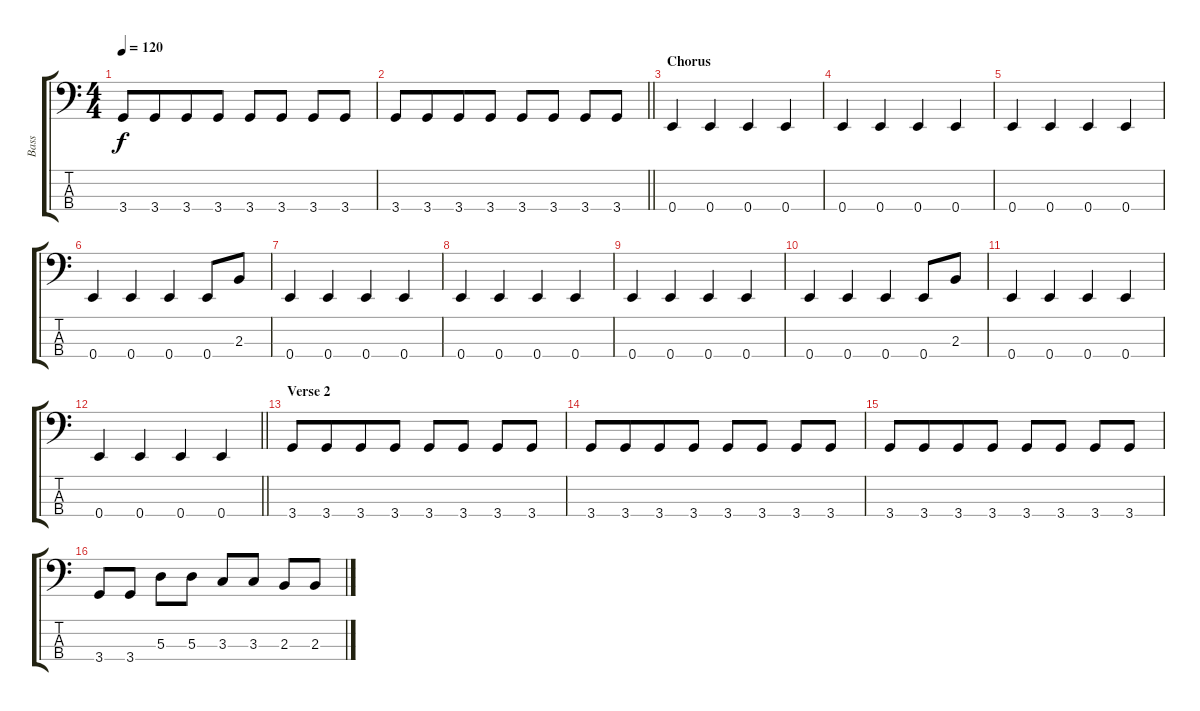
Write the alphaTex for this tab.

\track ("Bass" "Bass") {instrument electricbassfinger}
\staff {score tabs}
\tuning (G2 D2 A1 E1) {hide}
\ts (4 4)
\tempo 120
\clef f4
\ks c
3.4.8{dy f} 3.4.8{beam merge} 3.4.8 3.4.8 3.4.8 3.4.8 3.4.8 3.4.8 |
\barLineRight lightlight
3.4.8 3.4.8{beam merge} 3.4.8 3.4.8 3.4.8 3.4.8 3.4.8 3.4.8 |
\section ("" "Chorus")
0.4.4 0.4.4 0.4.4 0.4.4 |
0.4.4 0.4.4 0.4.4 0.4.4 |
0.4.4 0.4.4 0.4.4 0.4.4 |
0.4.4 0.4.4 0.4.4 0.4.8 2.3.8 |
0.4.4 0.4.4 0.4.4 0.4.4 |
0.4.4 0.4.4 0.4.4 0.4.4 |
0.4.4 0.4.4 0.4.4 0.4.4 |
0.4.4 0.4.4 0.4.4 0.4.8 2.3.8 |
0.4.4 0.4.4 0.4.4 0.4.4 |
\barLineRight lightlight
0.4.4 0.4.4 0.4.4 0.4.4 |
\section ("" "Verse 2")
3.4.8 3.4.8{beam merge} 3.4.8 3.4.8 3.4.8 3.4.8 3.4.8 3.4.8 |
3.4.8 3.4.8{beam merge} 3.4.8 3.4.8 3.4.8 3.4.8 3.4.8 3.4.8 |
3.4.8 3.4.8{beam merge} 3.4.8 3.4.8 3.4.8 3.4.8 3.4.8 3.4.8 |
3.4.8 3.4.8 5.3.8 5.3.8 3.3.8 3.3.8 2.3.8 2.3.8
